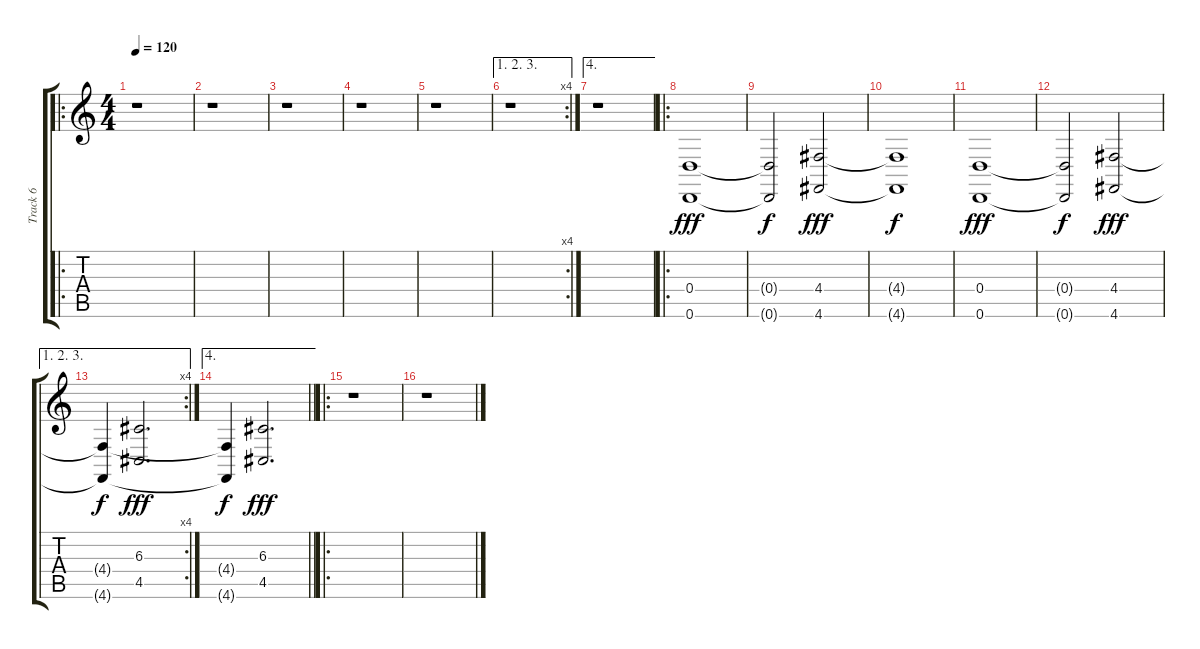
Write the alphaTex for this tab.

\track ("Track 6" "Track 6") {instrument pad4choir}
\staff {score tabs}
\tuning (E4 B3 G3 D3 A2 D2) {hide}
\ro
\ts (4 4)
\tempo 120
\clef g2
\ks c
r.1{dy fff} |
r.1 |
r.1 |
r.1 |
r.1 |
\ae (1 2 3)
\rc 4
r.1 |
\ae 4
r.1 |
\ro
(0.4 0.6).1 |
(0.4{t} 0.6{t}).2{dy f} (4.4 4.6).2{dy fff} |
(4.4{t} 4.6{t}).1{dy f} |
(0.4 0.6).1{dy fff} |
(0.4{t} 0.6{t}).2{dy f} (4.4 4.6).2{dy fff} |
\ae (1 2 3)
\rc 4
(4.4{t} 4.6{t}).4{dy f} (6.3 4.5).2{d dy fff} |
\ae 4
\barLineRight lightlight
(4.4{t} 4.6{t}).4{dy f} (6.3 4.5).2{d dy fff} |
\ro
r.1 |
r.1
